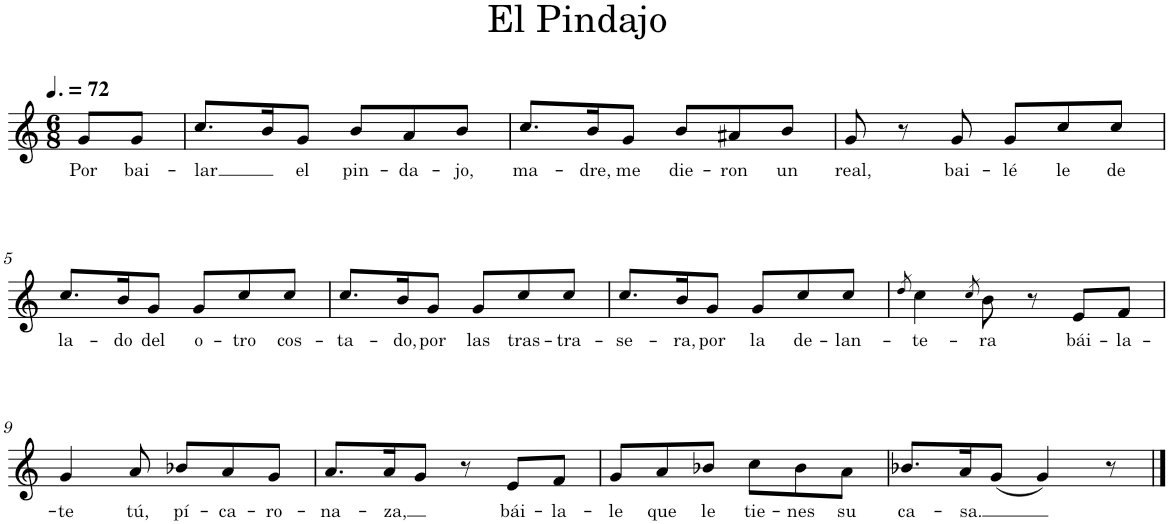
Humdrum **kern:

**kern	**text
*part1	*part1
*staff1	*staff1
*I"Nylon Guitar	*
*clefG2	*
*Trd7c12	*
*k[]	*
*M6/8	*
*MM108	*
=1	=1
!	!LO:LY:b
8g/L	Por
!	!LO:LY:b
8g/J	bai-
=2	=2
!	!LO:LY:b
8.cc/L	-lar
16b/K	.
!	!LO:LY:b
8g/J	el
!	!LO:LY:b
8b/L	pin-
!	!LO:LY:b
8a/	-da-
!	!LO:LY:b
8b/J	-jo,
=3	=3
!	!LO:LY:b
8.cc/L	ma-
!	!LO:LY:b
16b/K	-dre,
!	!LO:LY:b
8g/J	me
!	!LO:LY:b
8b/L	die-
!	!LO:LY:b
8a#X/	-ron
!	!LO:LY:b
8b/J	un
=4	=4
!	!LO:LY:b
8g/	real,
8r	.
!	!LO:LY:b
8g/	bai-
!	!LO:LY:b
8g/L	-lé
!	!LO:LY:b
8cc/	le
!	!LO:LY:b
8cc/J	de
!!LO:LB:g=z
=5	=5
!	!LO:LY:b
8.cc/L	la-
!	!LO:LY:b
16b/K	-do
!	!LO:LY:b
8g/J	del
!	!LO:LY:b
8g/L	o-
!	!LO:LY:b
8cc/	-tro
!	!LO:LY:b
8cc/J	cos-
=6	=6
!	!LO:LY:b
8.cc/L	-ta-
!	!LO:LY:b
16b/K	-do,
!	!LO:LY:b
8g/J	por
!	!LO:LY:b
8g/L	las
!	!LO:LY:b
8cc/	tras-
!	!LO:LY:b
8cc/J	-tra-
=7	=7
!	!LO:LY:b
8.cc/L	-se-
!	!LO:LY:b
16b/K	-ra,
!	!LO:LY:b
8g/J	por
!	!LO:LY:b
8g/L	la
!	!LO:LY:b
8cc/	de-
!	!LO:LY:b
8cc/J	-lan-
=8	=8
8qdd/	.
!	!LO:LY:b
4cc\	-te-
8qcc/	.
!	!LO:LY:b
8b\	-ra
8r	.
!	!LO:LY:b
8e/L	bái-
!	!LO:LY:b
8f/J	-la-
!!LO:LB:g=z
=9	=9
!	!LO:LY:b
4g/	-te
!	!LO:LY:b
8a/	tú,
!	!LO:LY:b
8b-X/L	pí-
!	!LO:LY:b
8a/	-ca-
!	!LO:LY:b
8g/J	-ro-
=10	=10
!	!LO:LY:b
8.a/L	-na-
!	!LO:LY:b
16a/K	-za,
8g/J	.
8r	.
!	!LO:LY:b
8e/L	bái-
!	!LO:LY:b
8f/J	-la-
=11	=11
!	!LO:LY:b
8g/L	-le
!	!LO:LY:b
8a/	que
!	!LO:LY:b
8b-X/J	le
!	!LO:LY:b
8cc\L	tie-
!	!LO:LY:b
8b-\	-nes
!	!LO:LY:b
8a\J	su
=12	=12
!	!LO:LY:b
8.b-X/L	ca-
!	!LO:LY:b
16a/K	-sa.
(8g/J	.
4g/)	.
8r	.
==	==
*-	*-
